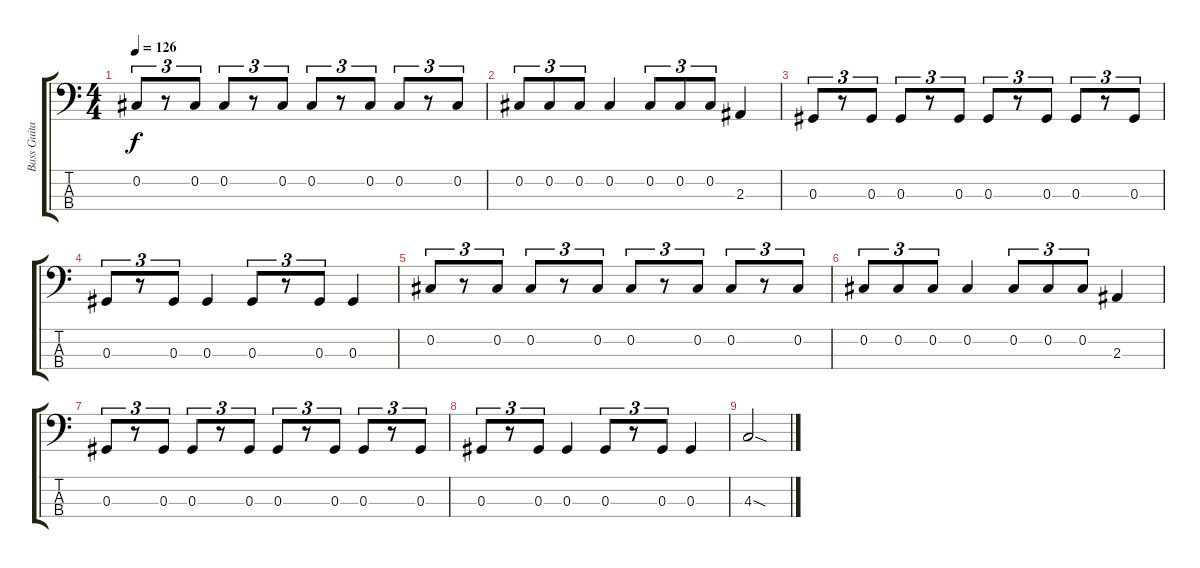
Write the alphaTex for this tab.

\track ("Bass Guitar" "Bass Guita") {instrument electricbassfinger}
\staff {score tabs}
\tuning (Gb2 Db2 Ab1 Eb1) {hide}
\ts (4 4)
\tempo 126
\clef f4
\ks c
0.2.8{tu (3 2) dy f} r.8{tu (3 2)} 0.2.8{tu (3 2)} 0.2.8{tu (3 2)} r.8{tu (3 2)} 0.2.8{tu (3 2)} 0.2.8{tu (3 2)} r.8{tu (3 2)} 0.2.8{tu (3 2)} 0.2.8{tu (3 2)} r.8{tu (3 2)} 0.2.8{tu (3 2)} |
0.2.8{tu (3 2)} 0.2.8{tu (3 2)} 0.2.8{tu (3 2)} 0.2.4 0.2.8{tu (3 2)} 0.2.8{tu (3 2)} 0.2.8{tu (3 2)} 2.3.4 |
0.3.8{tu (3 2)} r.8{tu (3 2)} 0.3.8{tu (3 2)} 0.3.8{tu (3 2)} r.8{tu (3 2)} 0.3.8{tu (3 2)} 0.3.8{tu (3 2)} r.8{tu (3 2)} 0.3.8{tu (3 2)} 0.3.8{tu (3 2)} r.8{tu (3 2)} 0.3.8{tu (3 2)} |
0.3.8{tu (3 2)} r.8{tu (3 2)} 0.3.8{tu (3 2)} 0.3.4 0.3.8{tu (3 2)} r.8{tu (3 2)} 0.3.8{tu (3 2)} 0.3.4 |
0.2.8{tu (3 2)} r.8{tu (3 2)} 0.2.8{tu (3 2)} 0.2.8{tu (3 2)} r.8{tu (3 2)} 0.2.8{tu (3 2)} 0.2.8{tu (3 2)} r.8{tu (3 2)} 0.2.8{tu (3 2)} 0.2.8{tu (3 2)} r.8{tu (3 2)} 0.2.8{tu (3 2)} |
0.2.8{tu (3 2)} 0.2.8{tu (3 2)} 0.2.8{tu (3 2)} 0.2.4 0.2.8{tu (3 2)} 0.2.8{tu (3 2)} 0.2.8{tu (3 2)} 2.3.4 |
0.3.8{tu (3 2)} r.8{tu (3 2)} 0.3.8{tu (3 2)} 0.3.8{tu (3 2)} r.8{tu (3 2)} 0.3.8{tu (3 2)} 0.3.8{tu (3 2)} r.8{tu (3 2)} 0.3.8{tu (3 2)} 0.3.8{tu (3 2)} r.8{tu (3 2)} 0.3.8{tu (3 2)} |
0.3.8{tu (3 2)} r.8{tu (3 2)} 0.3.8{tu (3 2)} 0.3.4 0.3.8{tu (3 2)} r.8{tu (3 2)} 0.3.8{tu (3 2)} 0.3.4 |
4.3{sod}.2
